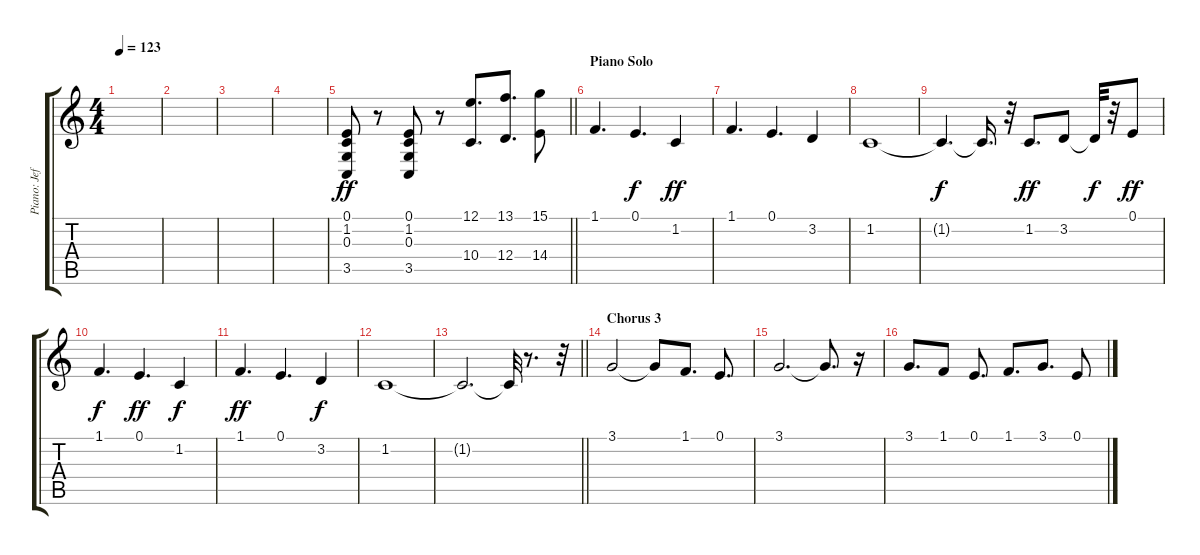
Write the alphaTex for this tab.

\track ("Piano: Jeff Jacobs" "Piano: Jef") {instrument lead8bassandlead}
\staff {score tabs}
\tuning (E4 B3 G3 D3 A2 E2) {hide}
\ts (4 4)
\tempo 123
\clef g2
\ks c
|
|
|
|
\barLineRight lightlight
(0.1 1.2 0.3 3.5).8{dy ff} r.8 (0.1 1.2 0.3 3.5).8 r.8 (12.1 10.4).8{d} (13.1 12.4).8{d} (15.1 14.4).8 |
\section ("" "Piano Solo")
1.1.4{d} 0.1.4{d dy f} 1.2.4{dy ff} |
1.1.4{d} 0.1.4{d} 3.2.4 |
1.2.1 |
1.2{t}.4{d dy f} 1.2{t}.16{d} r.32 1.2.8{d dy ff} 3.2.8 3.2{t}.32{dy f} r.32 0.1.8{dy ff} |
1.1.4{d dy f} 0.1.4{d dy ff} 1.2.4{dy f} |
1.1.4{d dy ff} 0.1.4{d} 3.2.4{dy f} |
1.2.1 |
\barLineRight lightlight
1.2{t}.2{d} 1.2{t}.32 r.8{d} r.32 |
\section ("" "Chorus 3")
3.1.2 3.1{t}.8 1.1.8{d} 0.1.8{d} |
3.1.2{d} 3.1{t}.8{d} r.16 |
3.1.8{d} 1.1.8 0.1.8{d} 1.1.8{d} 3.1.8{d} 0.1.8
